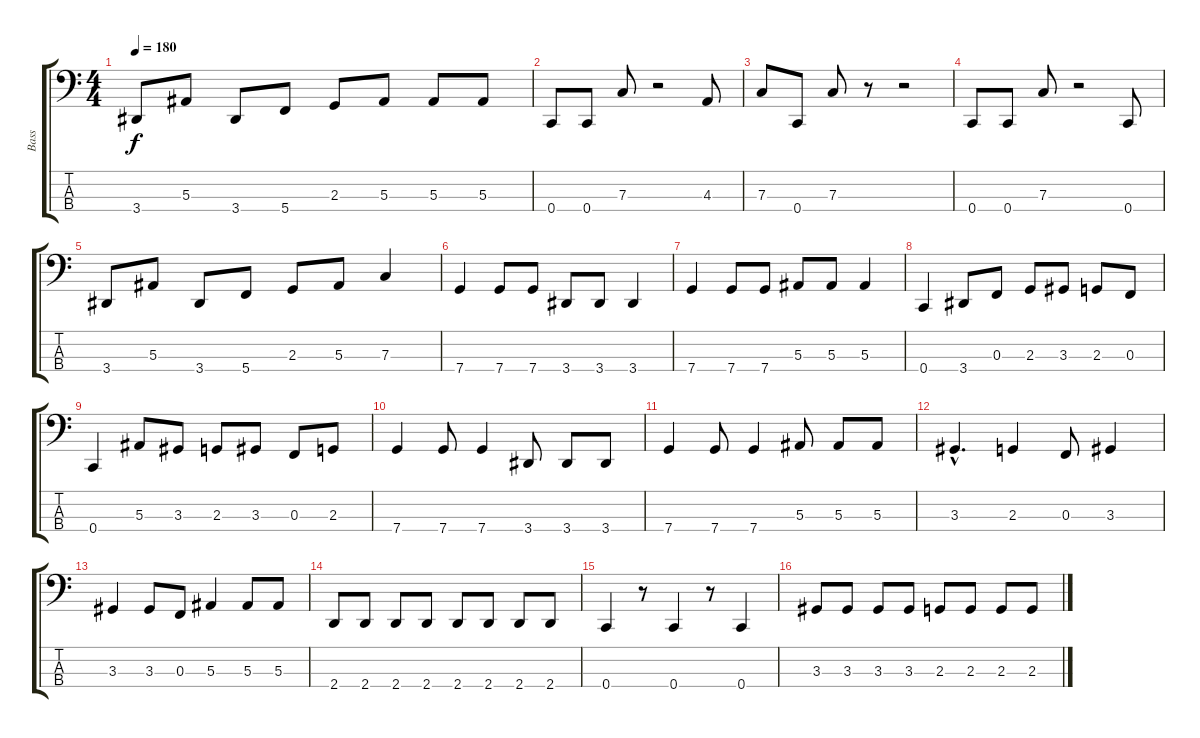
\track ("Bass" "Bass") {instrument electricbasspick}
\staff {score tabs}
\tuning (Eb2 Bb1 F1 C1) {hide}
\ts (4 4)
\tempo 180
\clef f4
\ks c
3.4.8{dy f} 5.3.8 3.4.8 5.4.8 2.3.8 5.3.8 5.3.8 5.3.8 |
0.4.8 0.4.8 7.3.8 r.2 4.3.8 |
7.3.8 0.4.8 7.3.8 r.8 r.2 |
0.4.8 0.4.8 7.3.8 r.2 0.4.8 |
3.4.8 5.3.8 3.4.8 5.4.8 2.3.8 5.3.8 7.3.4 |
7.4.4 7.4.8 7.4.8 3.4.8 3.4.8 3.4.4 |
7.4.4 7.4.8 7.4.8 5.3.8 5.3.8 5.3.4 |
0.4.4 3.4.8 0.3.8 2.3.8 3.3.8 2.3.8 0.3.8 |
0.4.4 5.3.8 3.3.8 2.3.8 3.3.8 0.3.8 2.3.8 |
7.4.4 7.4.8 7.4.4 3.4.8 3.4.8 3.4.8 |
7.4.4 7.4.8 7.4.4 5.3.8 5.3.8 5.3.8 |
3.3{hac}.4{d} 2.3.4 0.3.8 3.3.4 |
3.3.4 3.3.8 0.3.8 5.3.4 5.3.8 5.3.8 |
2.4.8 2.4.8 2.4.8 2.4.8 2.4.8 2.4.8 2.4.8 2.4.8 |
0.4.4 r.8 0.4.4 r.8 0.4.4 |
3.3.8 3.3.8 3.3.8 3.3.8 2.3.8 2.3.8 2.3.8 2.3.8
